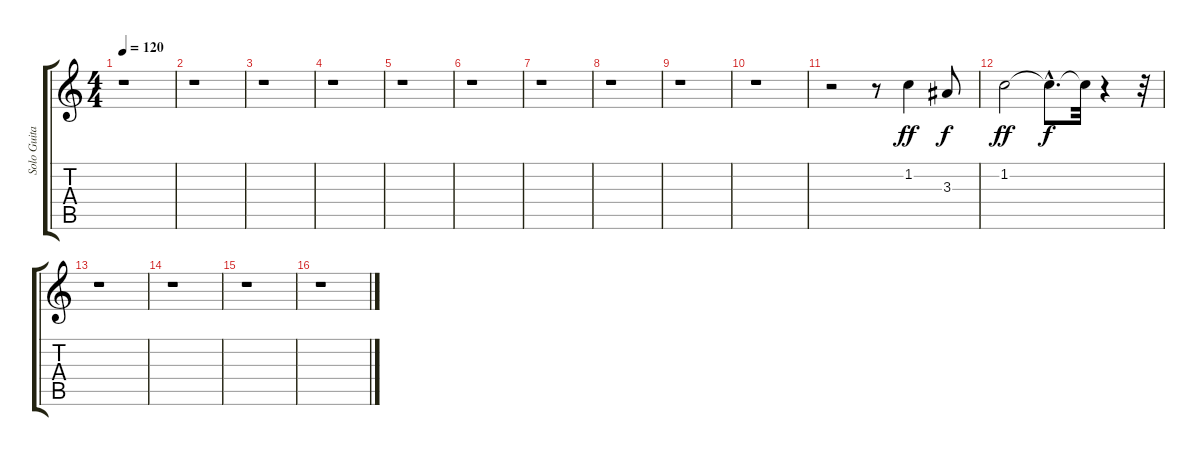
\track ("Solo Guitar" "Solo Guita") {instrument overdrivenguitar}
\staff {score tabs}
\tuning (E4 B3 G3 D3 A2 E2) {hide}
\ts (4 4)
\tempo 120
\clef g2
\ks c
r.1{dy fff} |
r.1 |
r.1 |
r.1 |
r.1 |
r.1 |
r.1 |
r.1 |
r.1 |
r.1 |
r.2 r.8 1.2.4{dy ff} 3.3.8{dy f} |
1.2.2{dy ff} 1.2{hac t}.8{d dy f} 1.2{t}.32 r.4 r.32 |
r.1 |
r.1 |
r.1 |
r.1
